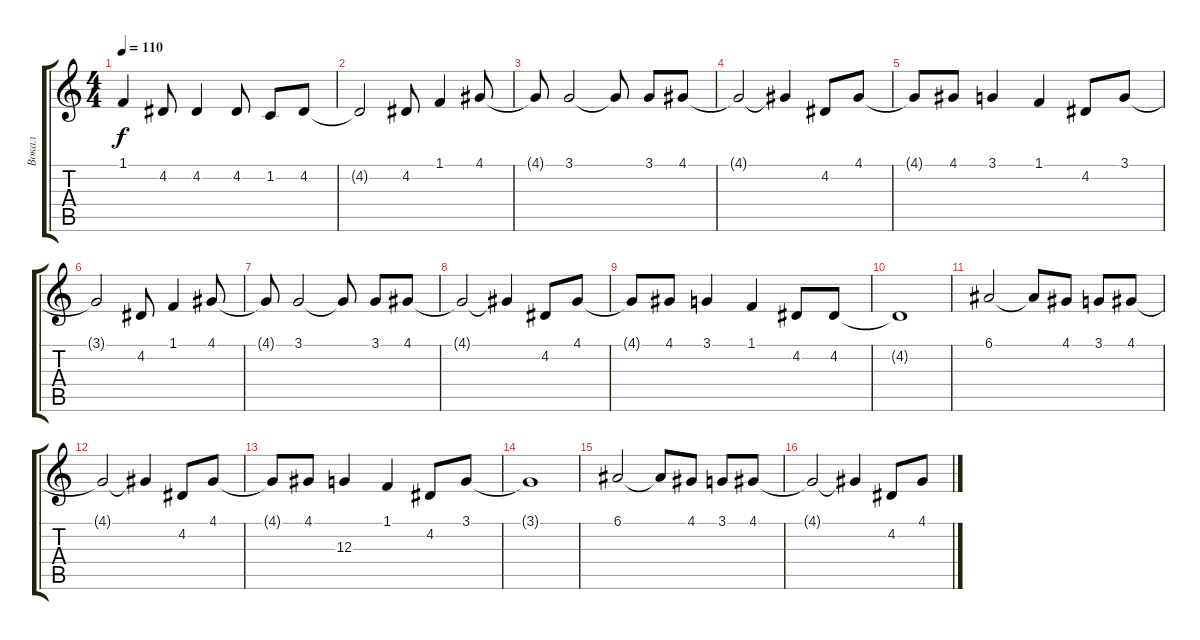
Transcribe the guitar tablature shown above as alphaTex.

\track ("Вокал" "Вокал") {instrument lead1square}
\staff {score tabs}
\tuning (E4 B3 G3 D3 A2 E2) {hide}
\ts (4 4)
\tempo 110
\clef g2
\ks c
1.1.4{dy f} 4.2.8 4.2.4 4.2.8 1.2.8 4.2.8 |
4.2{t}.2 4.2.8 1.1.4 4.1.8 |
4.1{t}.8 3.1.2 3.1{t}.8 3.1.8 4.1.8 |
4.1{t}.2 4.1{t}.4 4.2.8 4.1.8 |
4.1{t}.8 4.1.8 3.1.4 1.1.4 4.2.8 3.1.8 |
3.1{t}.2 4.2.8 1.1.4 4.1.8 |
4.1{t}.8 3.1.2 3.1{t}.8 3.1.8 4.1.8 |
4.1{t}.2 4.1{t}.4 4.2.8 4.1.8 |
4.1{t}.8 4.1.8 3.1.4 1.1.4 4.2.8 4.2.8 |
4.2{t}.1 |
6.1.2 6.1{t}.8 4.1.8 3.1.8 4.1.8 |
4.1{t}.2 4.1{t}.4 4.2.8 4.1.8 |
4.1{t}.8 4.1.8 12.3.4 1.1.4 4.2.8 3.1.8 |
3.1{t}.1 |
6.1.2 6.1{t}.8 4.1.8 3.1.8 4.1.8 |
4.1{t}.2 4.1{t}.4 4.2.8 4.1.8
